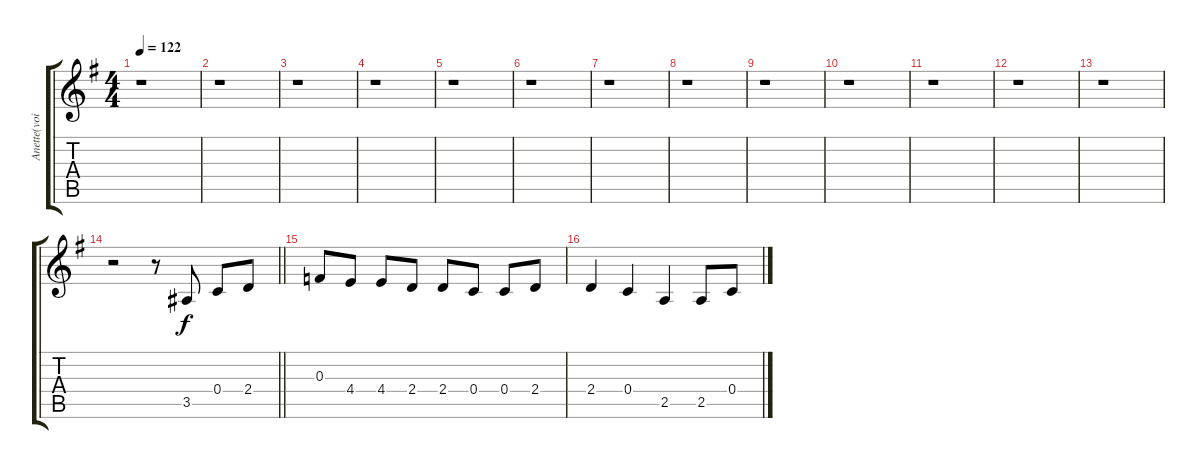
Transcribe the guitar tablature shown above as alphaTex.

\track ("Anette(voice)" "Anette(voi") {instrument flute}
\staff {score tabs}
\tuning (D5 A4 F4 C4 G3 D3) {hide}
\ts (4 4)
\tempo 122
\clef g2
\ks g
r.1{dy f} |
r.1 |
r.1 |
r.1 |
r.1 |
r.1 |
r.1 |
r.1 |
r.1 |
r.1 |
r.1 |
r.1 |
r.1 |
\barLineRight lightlight
r.2 r.8 3.5.8 0.4.8 2.4.8 |
0.3.8 4.4.8 4.4.8 2.4.8 2.4.8 0.4.8 0.4.8 2.4.8 |
2.4.4 0.4.4 2.5.4 2.5.8 0.4.8
